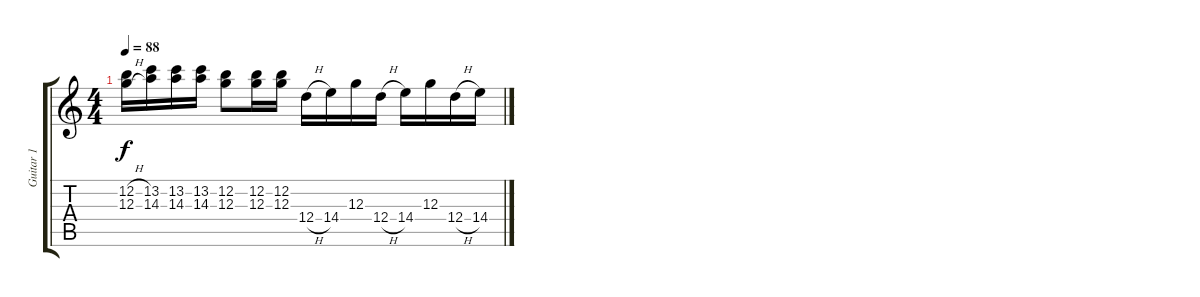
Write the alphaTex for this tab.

\track ("Guitar 1" "Guitar 1") {instrument electricguitarclean}
\staff {score tabs}
\tuning (E4 B3 G3 D3 A2 E2) {hide}
\ts (4 4)
\tempo 88
\clef g2
\ks c
(12.2{h} 12.3{h}).16{dy f} (13.2 14.3).16 (13.2 14.3).16 (13.2 14.3).16 (12.2 12.3).8 (12.2 12.3).16 (12.2 12.3).16 12.4{h}.16 14.4.16 12.3.16 12.4{h}.16 14.4.16 12.3.16 12.4{h}.16 14.4.16
